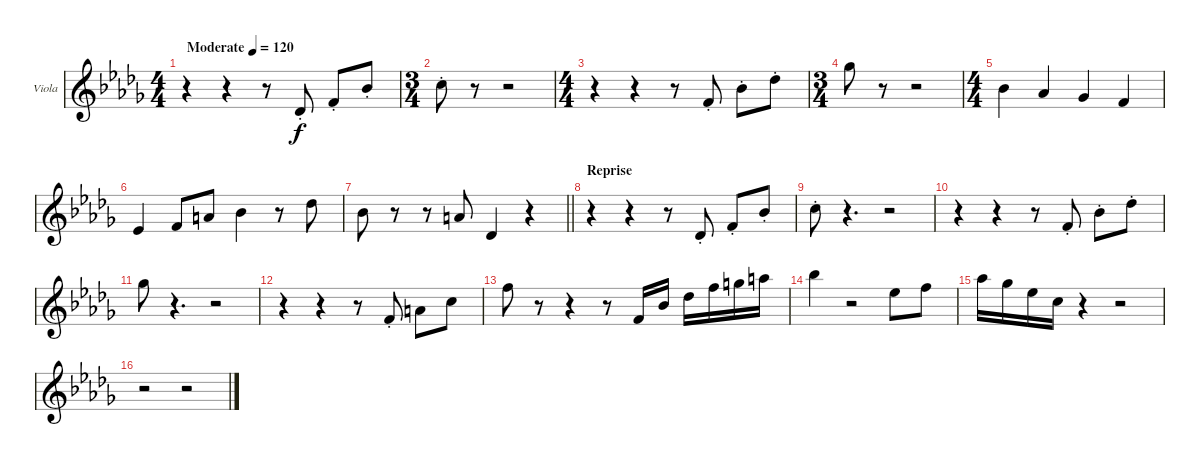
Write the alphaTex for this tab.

\bracketExtendMode groupsimilarinstruments
\firstSystemTrackNameOrientation horizontal
\otherSystemsTrackNameOrientation horizontal
\track ("Alto" "Viola") {instrument viola}
\staff {score}
\tuning (E4 B3 G3 D3 A2 E2)
\displaytranspose 12
\ts (4 4)
\beaming (8 2 2 2 2)
\tempo (120 "Moderate")
\clef g2
\ks bbminor
r.4{dy f instrument viola} r.4 r.8 4.5{st}.8 3.4{st}.8 3.3{st}.8 |
\ts (3 4)
\beaming (8 2 2 2 2)
1.2{st}.8 r.8 r.2 |
\ts (4 4)
\beaming (8 2 2 2 2)
r.4 r.4 r.8 3.4{st}.8 3.3{st}.8 2.2{st}.8 |
\ts (3 4)
\beaming (8 2 2 2 2)
2.1.8 r.8 r.2 |
\ts (4 4)
\beaming (8 2 2 2 2)
3.3.4 1.3.4 4.4.4 3.4.4 |
1.4.4 3.4.8 2.3.8 3.3.4 r.8 2.2.8 |
\barLineRight lightlight
3.3.8 r.8 r.8 2.3.8 4.5.4 r.4 |
\section ("" "Reprise")
r.4 r.4 r.8 4.5{st}.8 3.4{st}.8 3.3{st}.8 |
1.2{st}.8 r.4{d} r.2 |
r.4 r.4 r.8 3.4{st}.8 3.3{st}.8 2.2{st}.8 |
2.1.8 r.4{d} r.2 |
r.4 r.4 r.8 3.4{st}.8 2.3.8 1.2.8 |
1.1.8 r.8 r.4 r.8 3.4.16 3.3.16 6.3.16 1.1.16 3.1.16 5.1.16 |
6.1.4 r.2 8.3.8 6.2.8 |
9.2.16 7.2.16 4.2.16 1.2.16 r.4 r.2 |
r.2 r.2
